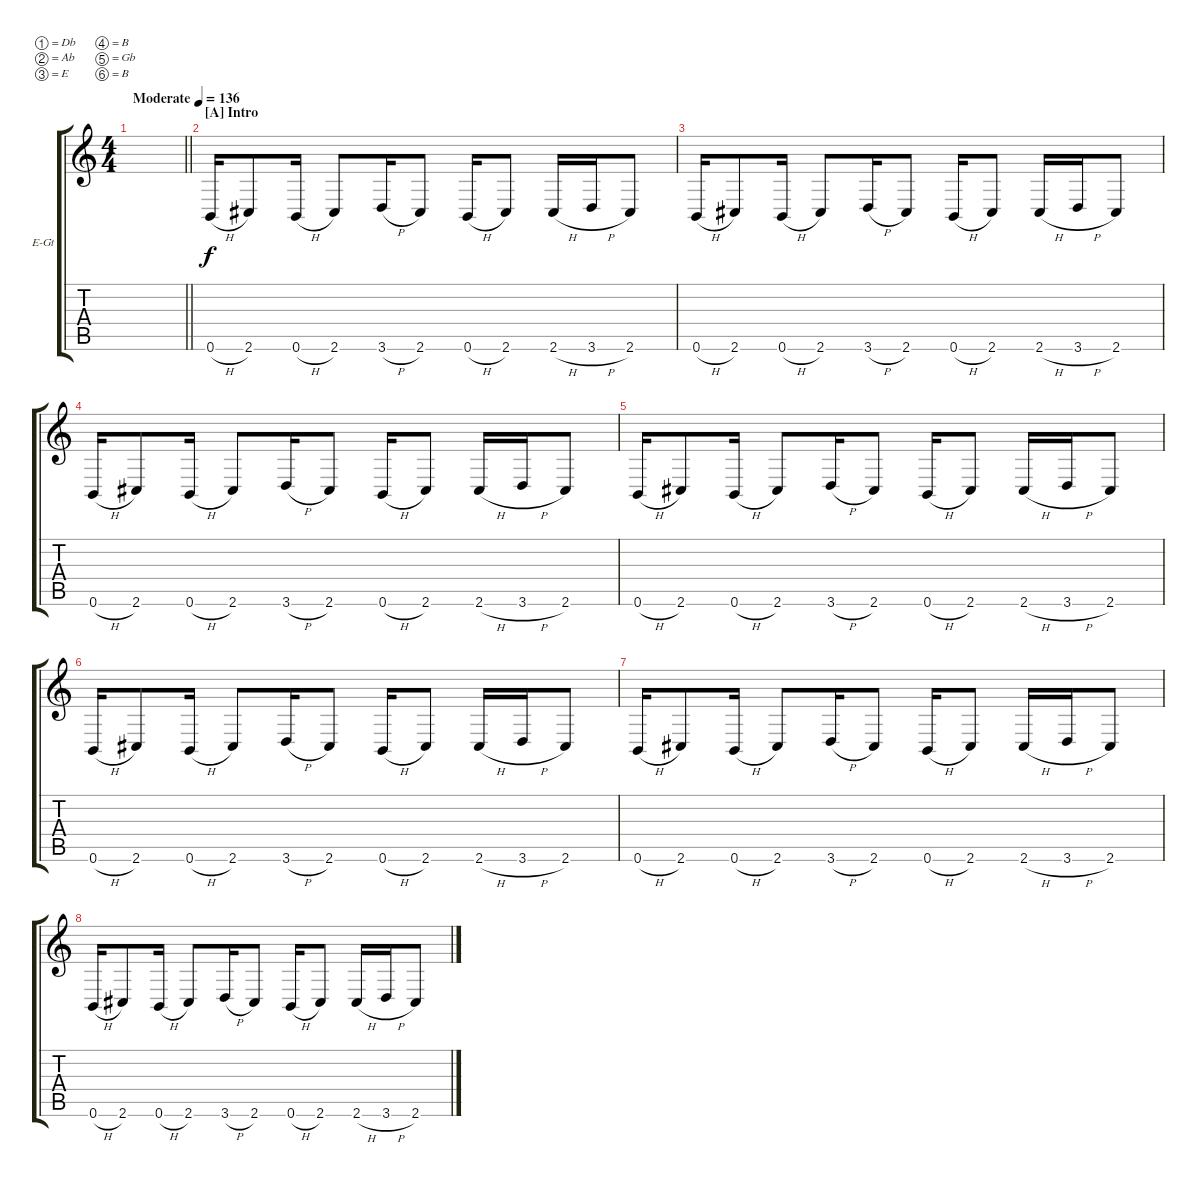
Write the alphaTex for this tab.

\bracketExtendMode groupsimilarinstruments
\firstSystemTrackNameOrientation horizontal
\otherSystemsTrackNameOrientation horizontal
\track ("Guitar 02" "E-Gt") {instrument overdrivenguitar}
\staff {score tabs}
\tuning (Db4 Ab3 E3 B2 Gb2 B1)
\ts (4 4)
\beaming (8 2 2 2 2)
\tempo (136 "Moderate")
\clef g2
\barLineRight lightlight
\ks c
|
\section ("A" "Intro")
0.6{h}.16 2.6.8 0.6{h}.16 2.6.8 3.6{h}.16 2.6.8 0.6{h}.16 2.6.8 2.6{h}.16 3.6{h}.16 2.6.8 |
0.6{h}.16 2.6.8 0.6{h}.16 2.6.8 3.6{h}.16 2.6.8 0.6{h}.16 2.6.8 2.6{h}.16 3.6{h}.16 2.6.8 |
0.6{h}.16 2.6.8 0.6{h}.16 2.6.8 3.6{h}.16 2.6.8 0.6{h}.16 2.6.8 2.6{h}.16 3.6{h}.16 2.6.8 |
0.6{h}.16 2.6.8 0.6{h}.16 2.6.8 3.6{h}.16 2.6.8 0.6{h}.16 2.6.8 2.6{h}.16 3.6{h}.16 2.6.8 |
0.6{h}.16 2.6.8 0.6{h}.16 2.6.8 3.6{h}.16 2.6.8 0.6{h}.16 2.6.8 2.6{h}.16 3.6{h}.16 2.6.8 |
0.6{h}.16 2.6.8 0.6{h}.16 2.6.8 3.6{h}.16 2.6.8 0.6{h}.16 2.6.8 2.6{h}.16 3.6{h}.16 2.6.8 |
0.6{h}.16 2.6.8 0.6{h}.16 2.6.8 3.6{h}.16 2.6.8 0.6{h}.16 2.6.8 2.6{h}.16 3.6{h}.16 2.6.8
